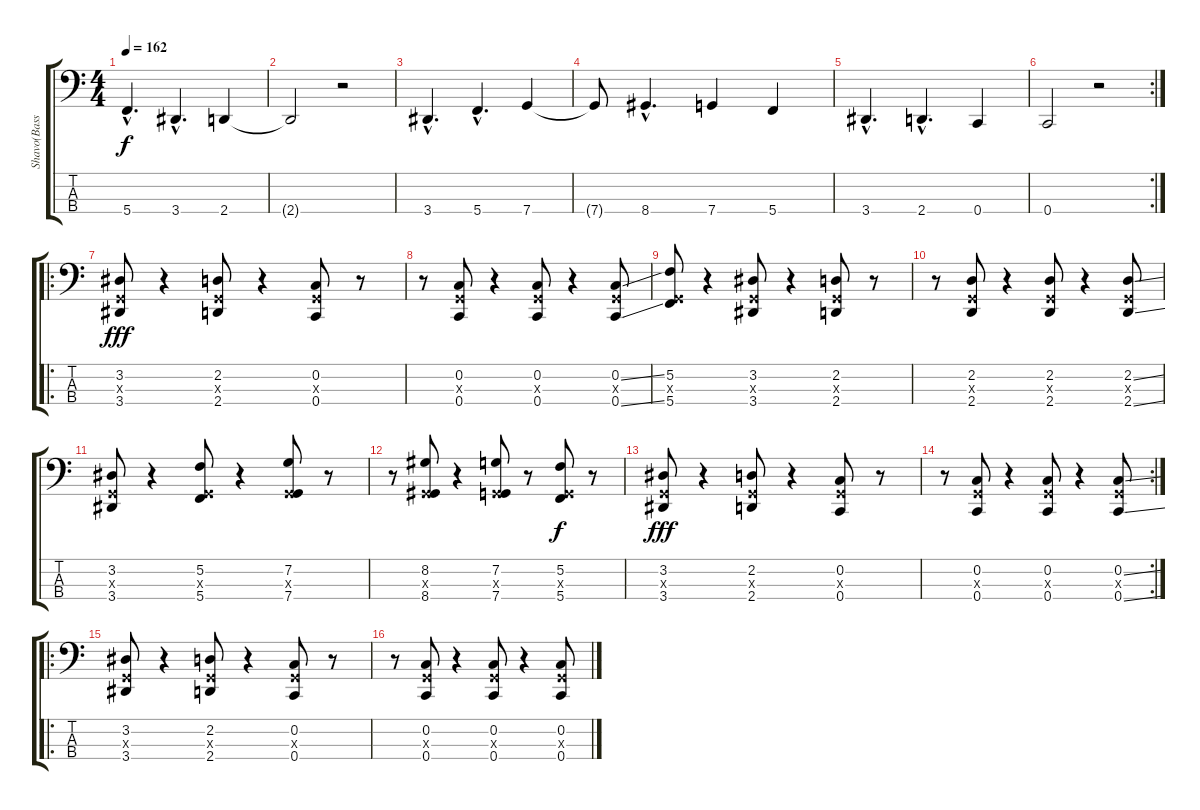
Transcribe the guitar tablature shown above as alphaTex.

\track ("Shavo(Bass)" "Shavo(Bass") {instrument electricbasspick}
\staff {score tabs}
\tuning (F2 C2 G1 C1) {hide}
\ts (4 4)
\tempo 162
\clef f4
\ks c
5.4{hac}.4{d dy f} 3.4{hac}.4{d} 2.4.4 |
2.4{t}.2 r.2 |
3.4{hac}.4{d} 5.4{hac}.4{d} 7.4.4 |
7.4{t}.8 8.4{hac}.4{d} 7.4.4 5.4.4 |
3.4{hac}.4{d} 2.4{hac}.4{d} 0.4.4 |
\rc 2
0.4.2 r.2 |
\ro
(3.2 0.3{x} 3.4).8{dy fff} r.4 (2.2 0.3{x} 2.4).8 r.4 (0.2 0.3{x} 0.4).8 r.8 |
r.8 (0.2 0.3{x} 0.4).8 r.4 (0.2 0.3{x} 0.4).8 r.4 (0.2{ss} 0.3{x} 0.4{ss}).8 |
(5.2 0.3{x} 5.4).8 r.4 (3.2 0.3{x} 3.4).8 r.4 (2.2 0.3{x} 2.4).8 r.8 |
r.8 (2.2 0.3{x} 2.4).8 r.4 (2.2 0.3{x} 2.4).8 r.4 (2.2{ss} 0.3{x} 2.4{ss}).8 |
(3.2 0.3{x} 3.4).8 r.4 (5.2 0.3{x} 5.4).8 r.4 (7.2 0.3{x} 7.4).8 r.8 |
r.8 (8.2 0.3{x} 8.4).8 r.4 (7.2 0.3{x} 7.4).8 r.8 (5.2 0.3{x} 5.4).8{dy f} r.8 |
(3.2 0.3{x} 3.4).8{dy fff} r.4 (2.2 0.3{x} 2.4).8 r.4 (0.2 0.3{x} 0.4).8 r.8 |
\rc 2
r.8 (0.2 0.3{x} 0.4).8 r.4 (0.2 0.3{x} 0.4).8 r.4 (0.2{ss} 0.3{x} 0.4{ss}).8 |
\ro
(3.2 0.3{x} 3.4).8 r.4 (2.2 0.3{x} 2.4).8 r.4 (0.2 0.3{x} 0.4).8 r.8 |
r.8 (0.2 0.3{x} 0.4).8 r.4 (0.2 0.3{x} 0.4).8 r.4 (0.2{ss} 0.3{x} 0.4{ss}).8
